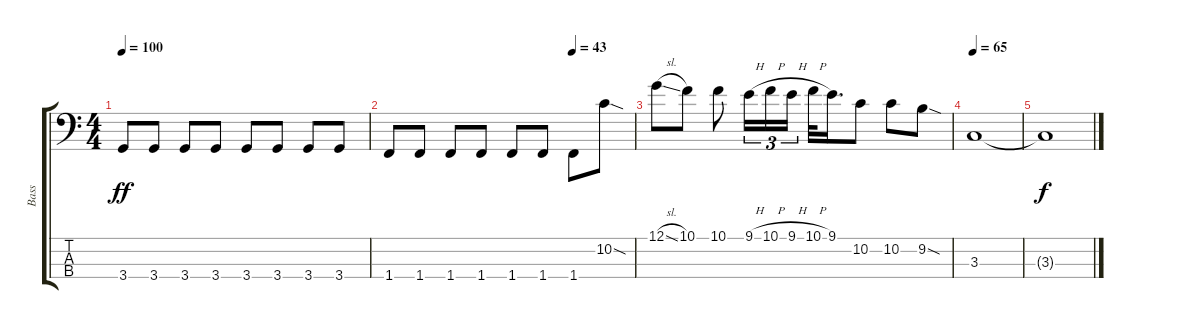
\track ("Bass" "Bass") {instrument electricbasspick}
\staff {score tabs}
\tuning (G2 D2 A1 E1) {hide}
\ts (4 4)
\tempo 100
\clef f4
\ks c
3.4.8{dy ff} 3.4.8 3.4.8 3.4.8 3.4.8 3.4.8 3.4.8 3.4.8 |
\tempo (43 0.75)
1.4.8 1.4.8 1.4.8 1.4.8 1.4.8 1.4.8 1.4.8 10.2{sod}.8 |
12.1{sl}.8 10.1.8 10.1.8 9.1{h}.16{tu (3 2)} 10.1{h}.16{tu (3 2)} 9.1{h}.16{tu (3 2)} 10.1{h}.32 9.1.16{d} 10.2.8 10.2.8 9.2{sod}.8 |
\tempo 65
3.3.1 |
3.3{t}.1{dy f}
